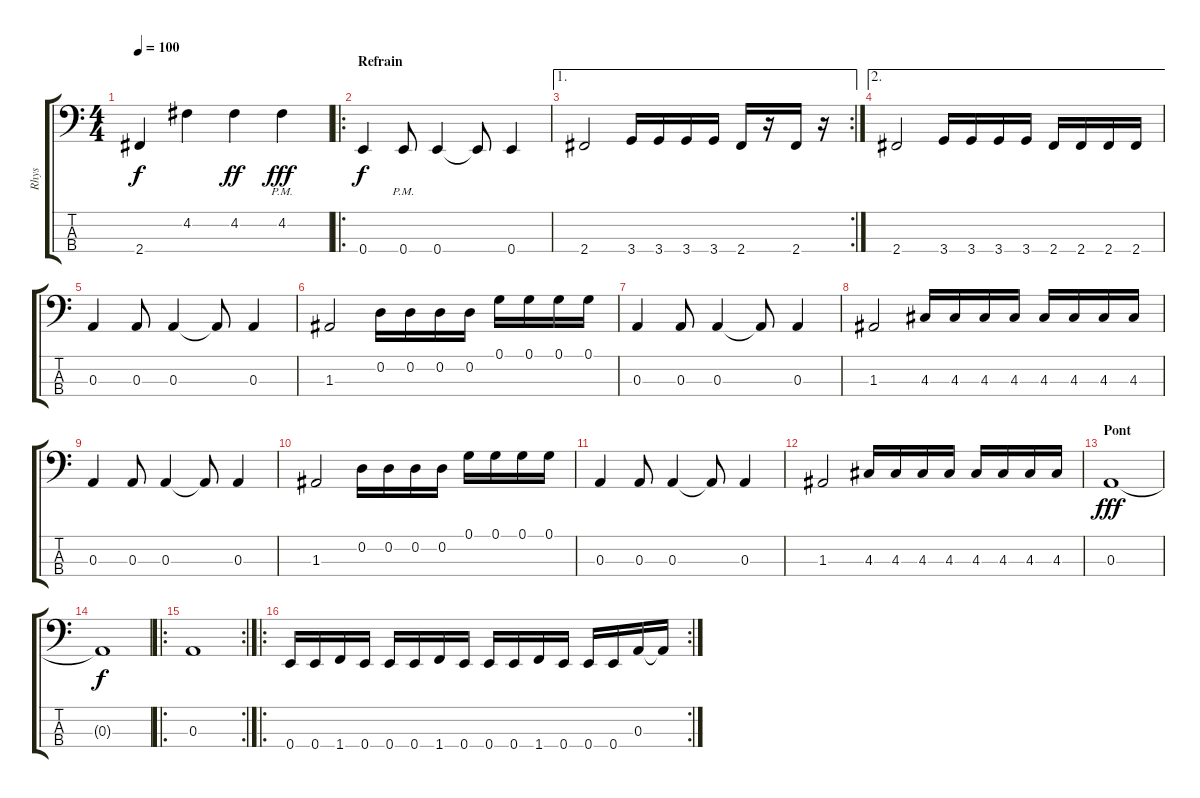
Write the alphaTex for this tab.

\track ("Rhys" "Rhys") {instrument electricbassfinger}
\staff {score tabs}
\tuning (G2 D2 A1 E1) {hide}
\ts (4 4)
\tempo 100
\clef f4
\ks c
2.4.4{dy f} 4.2.4 4.2.4{dy ff} 4.2{pm}.4{dy fff} |
\ro
\section ("" "Refrain")
0.4.4{dy f} 0.4{pm}.8 0.4.4 0.4{t}.8 0.4.4 |
\ae 1
\rc 2
2.4.2 3.4.16 3.4.16 3.4.16 3.4.16 2.4.16 r.16 2.4.16 r.16 |
\ae 2
2.4.2 3.4.16 3.4.16 3.4.16 3.4.16 2.4.16 2.4.16 2.4.16 2.4.16 |
0.3.4 0.3.8 0.3.4 0.3{t}.8 0.3.4 |
1.3.2 0.2.16 0.2.16 0.2.16 0.2.16 0.1.16 0.1.16 0.1.16 0.1.16 |
0.3.4 0.3.8 0.3.4 0.3{t}.8 0.3.4 |
1.3.2 4.3.16 4.3.16 4.3.16 4.3.16 4.3.16 4.3.16 4.3.16 4.3.16 |
0.3.4 0.3.8 0.3.4 0.3{t}.8 0.3.4 |
1.3.2 0.2.16 0.2.16 0.2.16 0.2.16 0.1.16 0.1.16 0.1.16 0.1.16 |
0.3.4 0.3.8 0.3.4 0.3{t}.8 0.3.4 |
1.3.2 4.3.16 4.3.16 4.3.16 4.3.16 4.3.16 4.3.16 4.3.16 4.3.16 |
\section ("" "Pont")
0.3.1{dy fff} |
0.3{t}.1{dy f} |
\ro
\rc 2
0.3.1 |
\ro
\rc 2
0.4.16 0.4.16 1.4.16 0.4.16 0.4.16 0.4.16 1.4.16 0.4.16 0.4.16 0.4.16 1.4.16 0.4.16 0.4.16 0.4.16 0.3.16 0.3{t}.16
